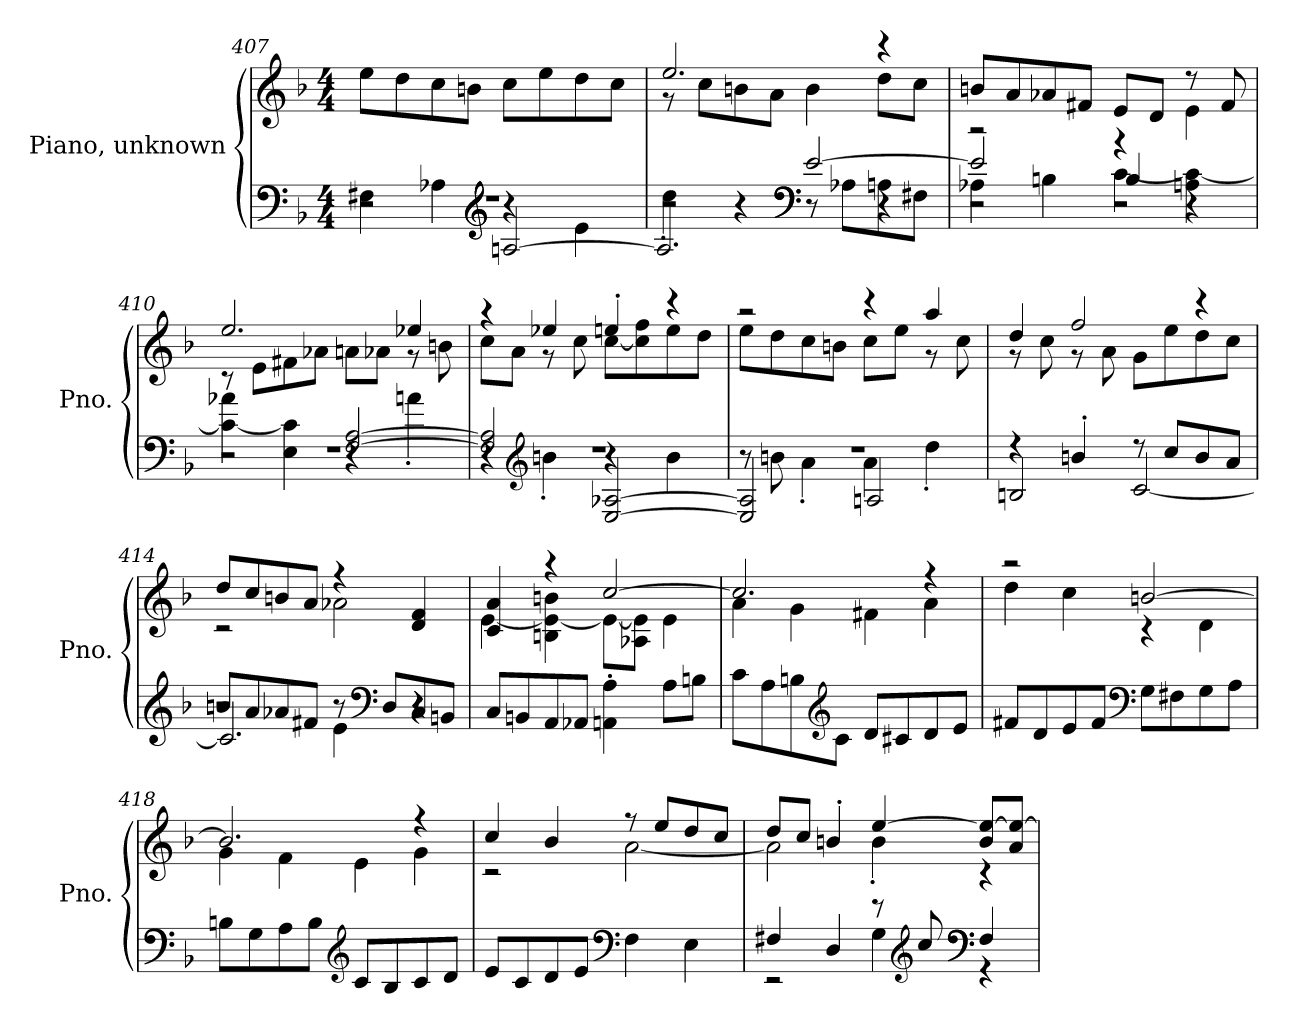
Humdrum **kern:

**kern	**kern
*part1	*part1
*staff2	*staff1
*I"Piano, unknown	*
*I'Pno.	*
*clefF4	*clefG2
*k[b-]	*k[b-]
*M4/4	*M4/4
=407	=407
*^	*
*	*^	*
1r	4F#X\	2r	8ee\L
.	.	.	8dd\
.	4A-X\	.	8cc\
.	.	.	8bn\J
*clefG2	*	*	*
.	4r	[2An/	8cc\L
.	.	.	8ee\
.	4e\	.	8dd\
.	.	.	8cc\J
=408	=408	=408	=408
*	*	*	*^
2r	4dd'\	2.A/]	2.ee/	8r
.	.	.	.	8cc\L
.	4r	.	.	8bn\
.	.	.	.	8a\J
*clefF4	*	*	*	*
[2e/	8r	.	.	4b\
.	8A-X\L	.	.	.
.	8An\	4r	4r	8dd\L
.	8F#X\J	.	.	8cc\J
!!LO:LB:g=z	!!
=409	=409	=409	=409	=409
2e/]	4A-X\	2r	8bn/L	2r
.	.	.	8a/	.
.	4Bn\	.	8a-X/	.
.	.	.	8f#X/J	.
2r	[4c\	4B/	8e/L	4r
.	.	.	8d/J	.
.	4An\ 4c\_	4r	8r	4e\
.	.	.	8f#/	.
=410	=410	=410	=410	=410
1r	4c\_ 4a-X\	2r	2.ee/	8r
.	.	.	.	8e\L
.	4E\ 4c\]	.	.	8f#X\
.	.	.	.	8a-X\J
.	4r	[2F/ [2A/	.	8an\L
.	.	.	.	8a-X\J
.	4an'\	.	4ee-X/	8r
.	.	.	.	8bn\
=411	=411	=411	=411	=411
1r	4r	2F/] 2A/]	4r	8cc\L
.	.	.	.	8a\J
*clefG2	*	*	*	*
.	4bn'\	.	4ee-X/	8r
.	.	.	.	8cc\
.	4r	[2E/ [2A-X/	4een'/	[8cc\L
.	.	.	.	8cc\] 8ff\
.	4b\	.	4r	8ee\
.	.	.	.	8dd\J
!!LO:LB:g=z	!!
=412	=412	=412	=412	=412
1r	8r	2E/] 2A-/]	2r	8ee\L
.	8bn\	.	.	8dd\
.	4a'\	.	.	8cc\
.	.	.	.	8bn\J
.	4a\	2An/	4r	8cc\L
.	.	.	.	8ee\J
.	4dd'\	.	4aa/	8r
.	.	.	.	8cc\
*	*v	*v	*	*
=413	=413	=413	=413
4r	2Bn/	4dd/	8r
.	.	.	8cc\
4bn'/	.	2ff/	8r
.	.	.	8a\
8r	[2c/	.	8g\L
8cc/L	.	.	8ee\
8b/	.	4r	8dd\
8a/J	.	.	8cc\J
=414	=414	=414	=414
*	*^	*	*
8bn/L	2r	2.c/]	8dd/L	2r
8a/	.	.	8cc/	.
8a-X/	.	.	8bn/	.
8f#X/J	.	.	8a/J	.
8r	4e\	.	4r	2a-X\
*clefF4	*	*	*	*
8D/L	.	.	.	.
8C/	4r	4r	4d/ 4f/	.
8BBn/J	.	.	.	.
*v	*v	*v	*	*
=415	=415	=415
8C/L	4c/ 4a/	[4e\
8BBn/	.	.
8AA/	4r	4Bn\ 4e\_ 4bn\
8AA-X/J	.	.
4AAn\' 4A\'	[2cc/	8e\L_
.	.	8A-X\ 8e\]J
8A\L	.	4e\
8Bn\J	.	.
!!LO:LB:g=z	!!
=416	=416	=416
8c\L	2.cc/]	4a\
8A\	.	.
8Bn\	.	4g\
*clefG2	*	*
8c\J	.	.
8d/L	.	4f#X\
8c#X/	.	.
8d/	4r	4a\
8e/J	.	.
=417	=417	=417
8f#X/L	2r	4dd\
8d/	.	.
8e/	.	4cc\
8f#/J	.	.
*clefF4	*	*
8G\L	[2bn/	4r
8F#X\	.	.
8G\	.	4d\
8A\J	.	.
=418	=418	=418
8Bn\L	2.b/]	4g\
8G\	.	.
8A\	.	4f\
8B\J	.	.
*clefG2	*	*
8c/L	.	4e\
8B/	.	.
8c/	4r	4g\
8d/J	.	.
=419	=419	=419
8e/L	4cc/	2r
8c/	.	.
8d/	4b-/	.
8e/J	.	.
*clefF4	*	*
4F\	8r	[2a\
.	8ee/L	.
4E\	8dd/	.
.	8cc/J	.
!!LO:LB:g=z	!!
=420	=420	=420
*^	*	*
4F#X/	2r	8dd/L	2a\]
.	.	8cc/J	.
4D/	.	4bn'/	.
8r	4G\	[4ee/	4b'\
*clefG2	*	*	*
8cc/	.	.	.
*clefF4	*	*	*
4F#/	4r	8b/ 8ee/_L	4r
.	.	8a/ 8ee/_J	.
*v	*v	*	*
*	*v	*v
=	=
*-	*-
